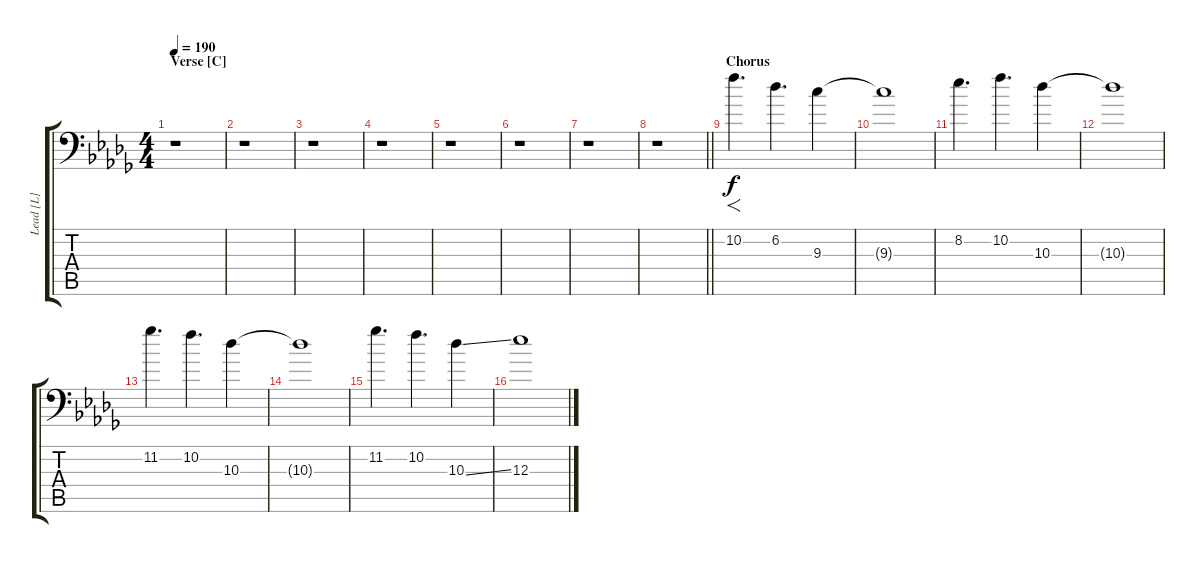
\track ("Lead [L]" "Lead [L]") {instrument distortionguitar}
\staff {score tabs}
\tuning (C4 G3 Eb3 Bb2 F2 Bb1) {hide}
\ts (4 4)
\section ("" "Verse [C]")
\tempo 190
\clef f4
\ks db
r.1{dy f} |
r.1 |
r.1 |
r.1 |
r.1 |
r.1 |
r.1 |
\barLineRight lightlight
r.1 |
\section ("" "Chorus")
10.2.4{f d volume 6} 6.2.4{d} 9.3.4 |
9.3{t}.1 |
8.2.4{d} 10.2.4{d} 10.3.4 |
10.3{t}.1 |
11.2.4{d} 10.2.4{d} 10.3.4 |
10.3{t}.1 |
11.2.4{d} 10.2.4{d} 10.3{ss}.4 |
12.3.1
